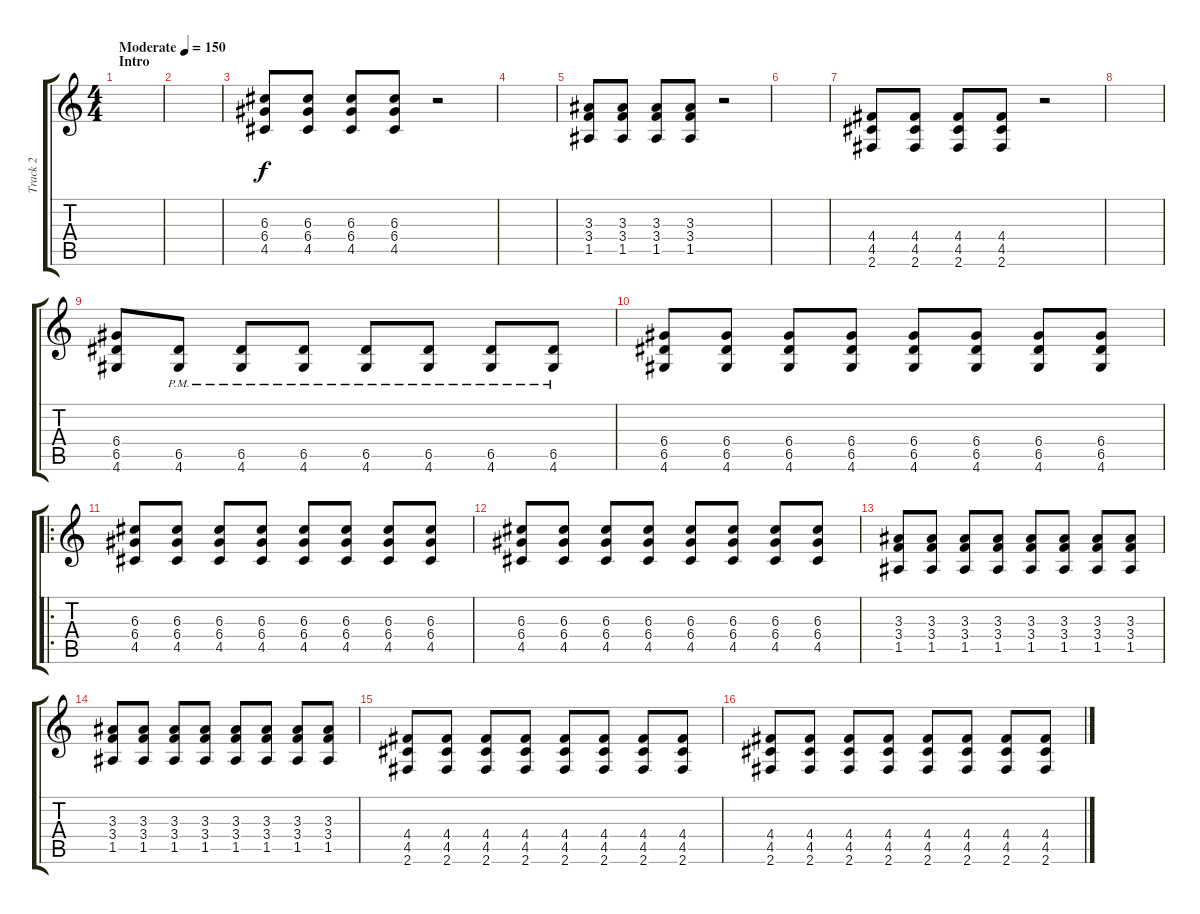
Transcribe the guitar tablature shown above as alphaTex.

\track ("Track 2" "Track 2") {instrument distortionguitar}
\staff {score tabs}
\tuning (E4 B3 G3 D3 A2 E2) {hide}
\ts (4 4)
\section ("" "Intro")
\tempo (150 "Moderate")
\clef g2
\ks c
|
|
(6.3 6.4 4.5).8 (6.3 6.4 4.5).8 (6.3 6.4 4.5).8 (6.3 6.4 4.5).8 r.2 |
|
(3.3 3.4 1.5).8 (3.3 3.4 1.5).8 (3.3 3.4 1.5).8 (3.3 3.4 1.5).8 r.2 |
|
(4.4 4.5 2.6).8 (4.4 4.5 2.6).8 (4.4 4.5 2.6).8 (4.4 4.5 2.6).8 r.2 |
|
(6.4 6.5 4.6).8 (6.5{pm} 4.6{pm}).8 (6.5{pm} 4.6{pm}).8 (6.5{pm} 4.6{pm}).8 (6.5{pm} 4.6{pm}).8 (6.5{pm} 4.6{pm}).8 (6.5{pm} 4.6{pm}).8 (6.5{pm} 4.6{pm}).8 |
(6.4 6.5 4.6).8 (6.4 6.5 4.6).8 (6.4 6.5 4.6).8 (6.4 6.5 4.6).8 (6.4 6.5 4.6).8 (6.4 6.5 4.6).8 (6.4 6.5 4.6).8 (6.4 6.5 4.6).8 |
\ro
(6.3 6.4 4.5).8 (6.3 6.4 4.5).8 (6.3 6.4 4.5).8 (6.3 6.4 4.5).8 (6.3 6.4 4.5).8 (6.3 6.4 4.5).8 (6.3 6.4 4.5).8 (6.3 6.4 4.5).8 |
(6.3 6.4 4.5).8 (6.3 6.4 4.5).8 (6.3 6.4 4.5).8 (6.3 6.4 4.5).8 (6.3 6.4 4.5).8 (6.3 6.4 4.5).8 (6.3 6.4 4.5).8 (6.3 6.4 4.5).8 |
(3.3 3.4 1.5).8 (3.3 3.4 1.5).8 (3.3 3.4 1.5).8 (3.3 3.4 1.5).8 (3.3 3.4 1.5).8 (3.3 3.4 1.5).8 (3.3 3.4 1.5).8 (3.3 3.4 1.5).8 |
(3.3 3.4 1.5).8 (3.3 3.4 1.5).8 (3.3 3.4 1.5).8 (3.3 3.4 1.5).8 (3.3 3.4 1.5).8 (3.3 3.4 1.5).8 (3.3 3.4 1.5).8 (3.3 3.4 1.5).8 |
(4.4 4.5 2.6).8 (4.4 4.5 2.6).8 (4.4 4.5 2.6).8 (4.4 4.5 2.6).8 (4.4 4.5 2.6).8 (4.4 4.5 2.6).8 (4.4 4.5 2.6).8 (4.4 4.5 2.6).8 |
(4.4 4.5 2.6).8 (4.4 4.5 2.6).8 (4.4 4.5 2.6).8 (4.4 4.5 2.6).8 (4.4 4.5 2.6).8 (4.4 4.5 2.6).8 (4.4 4.5 2.6).8 (4.4 4.5 2.6).8
